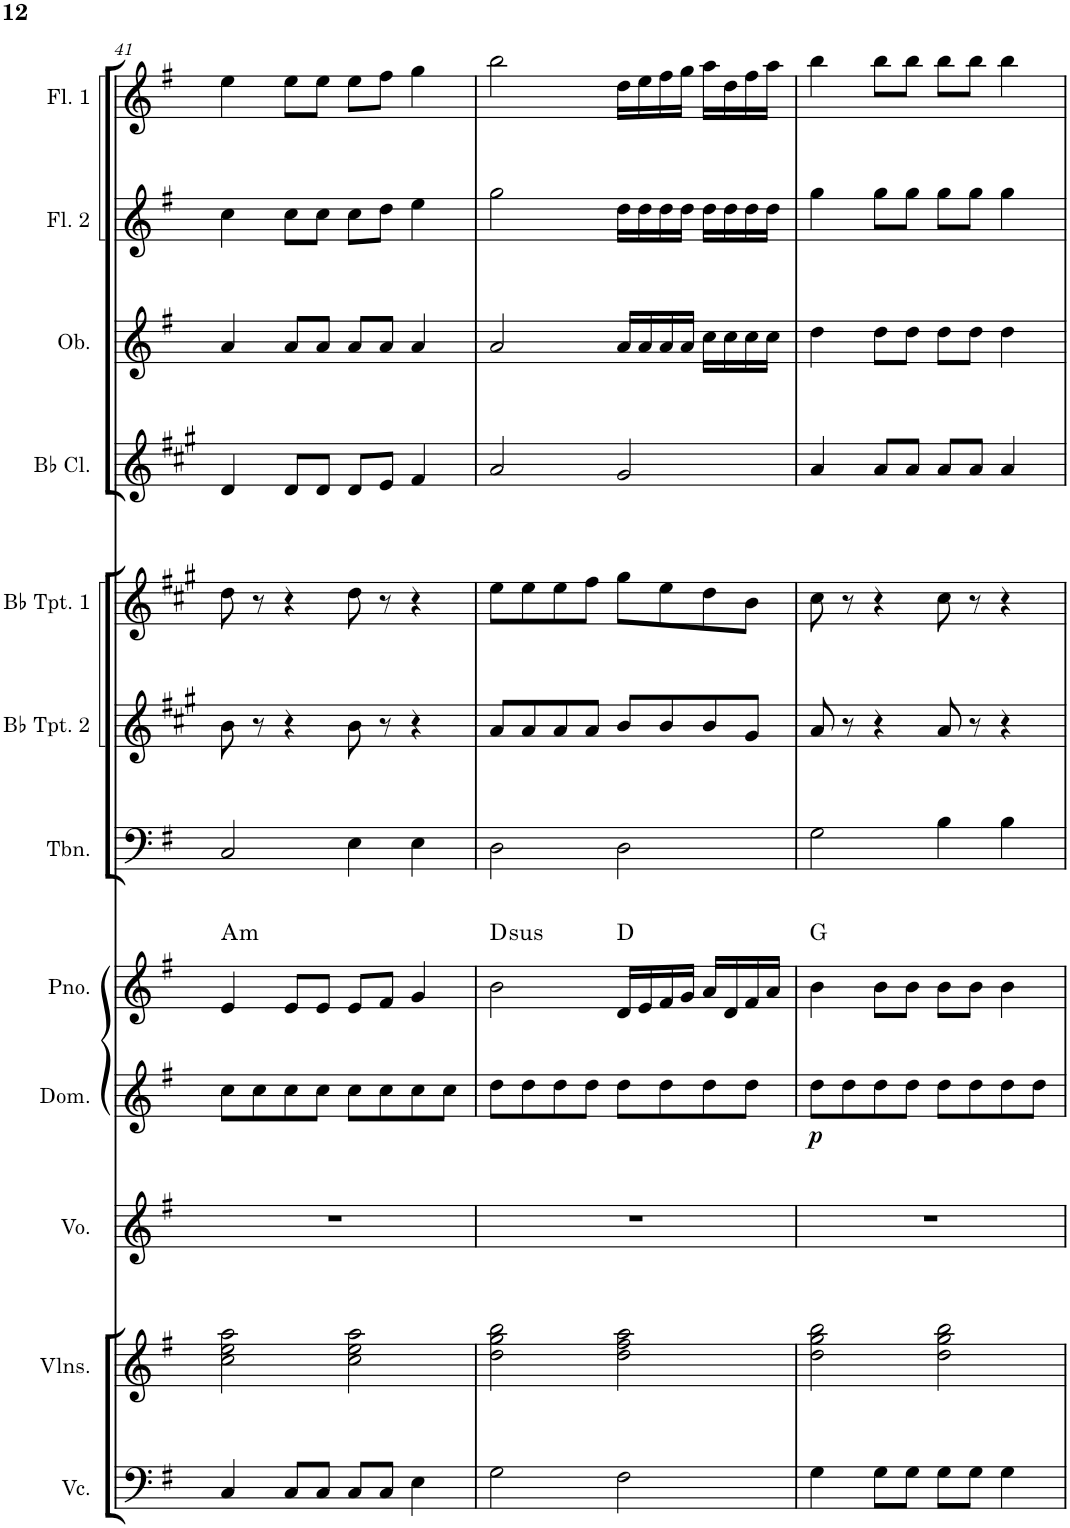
**kern	**kern	**kern	**kern	**dynam	**kern	**harte	**kern	**kern	**kern	**kern	**kern	**kern	**kern
*part12	*part11	*part10	*part9	*part9	*part8	*part8	*part7	*part6	*part5	*part4	*part3	*part2	*part1
*staff12	*staff11	*staff10	*staff9	*staff9	*staff8	*	*staff7	*staff6	*staff5	*staff4	*staff3	*staff2	*staff1
*I"Violoncello	*I"Violins	*I"Voice	*I"Domra	*	*I"Piano	*	*I"Trombone	*I"Bb Trumpet 2	*I"Bb Trumpet 1	*I"Bb Clarinet	*I"Oboe	*I"Flute 2	*I"Flute 1
*I'Vc.	*I'Vlns.	*I'Vo.	*I'Dom.	*	*I'Pno.	*	*I'Tbn.	*I'Bb Tpt. 2	*I'Bb Tpt. 1	*I'Bb Cl.	*I'Ob.	*I'Fl. 2	*I'Fl. 1
!!LO:PB:g=z
*clefF4	*clefG2	*clefG2	*clefG2	*	*clefG2	*	*clefF4	*clefG2	*clefG2	*clefG2	*clefG2	*clefG2	*clefG2
*	*	*	*	*	*	*	*	*Trd1c2	*Trd1c2	*Trd1c2	*	*	*
*k[f#]	*k[f#]	*k[f#]	*k[f#]	*	*k[f#]	*	*k[f#]	*k[f#c#g#]	*k[f#c#g#]	*k[f#c#g#]	*k[f#]	*k[f#]	*k[f#]
*M4/4	*M4/4	*M4/4	*M4/4	*	*M4/4	*	*M4/4	*M4/4	*M4/4	*M4/4	*M4/4	*M4/4	*M4/4
=41	=41	=41	=41	=41	=41	=41	=41	=41	=41	=41	=41	=41	=41
!	!	!	!	!	!	!LO:H:kt=m	!	!	!	!	!	!	!
4C/	2cc\ 2ee\ 2aa\	1r	8cc\L	.	4e/	A:min	2C/	8b\	8dd\	4d/	4a/	4cc\	4ee\
.	.	.	8cc\	.	.	.	.	8r	8r	.	.	.	.
8C/L	.	.	8cc\	.	8e/L	.	.	4r	4r	8d/L	8a/L	8cc\L	8ee\L
8C/J	.	.	8cc\J	.	8e/J	.	.	.	.	8d/J	8a/J	8cc\J	8ee\J
8C/L	2cc\ 2ee\ 2aa\	.	8cc\L	.	8e/L	.	4E\	8b\	8dd\	8d/L	8a/L	8cc\L	8ee\L
8C/J	.	.	8cc\	.	8f#/J	.	.	8r	8r	8e/J	8a/J	8dd\J	8ff#\J
4E\	.	.	8cc\	.	4g/	.	4E\	4r	4r	4f#/	4a/	4ee\	4gg\
.	.	.	8cc\J	.	.	.	.	.	.	.	.	.	.
=42	=42	=42	=42	=42	=42	=42	=42	=42	=42	=42	=42	=42	=42
!	!	!	!	!	!	!LO:H:kt=sus	!	!	!	!	!	!	!
2G\	2dd\ 2gg\ 2bb\	1r	8dd\L	.	2b\	D:sus4	2D\	8a/L	8ee\L	2a/	2a/	2gg\	2bb\
.	.	.	8dd\	.	.	.	.	8a/	8ee\	.	.	.	.
.	.	.	8dd\	.	.	.	.	8a/	8ee\	.	.	.	.
.	.	.	8dd\J	.	.	.	.	8a/J	8ff#\J	.	.	.	.
2F#\	2dd\ 2ff#\ 2aa\	.	8dd\L	.	16d/LL	D:maj	2D\	8b/L	8gg#\L	2g#/	16a/LL	16dd\LL	16dd\LL
.	.	.	.	.	16e/	.	.	.	.	.	16a/	16dd\	16ee\
.	.	.	8dd\	.	16f#/	.	.	8b/	8ee\	.	16a/	16dd\	16ff#\
.	.	.	.	.	16g/JJ	.	.	.	.	.	16a/JJ	16dd\JJ	16gg\JJ
.	.	.	8dd\	.	16a/LL	.	.	8b/	8dd\	.	16cc\LL	16dd\LL	16aa\LL
.	.	.	.	.	16d/	.	.	.	.	.	16cc\	16dd\	16dd\
.	.	.	8dd\J	.	16f#/	.	.	8g#/J	8b\J	.	16cc\	16dd\	16ff#\
.	.	.	.	.	16a/JJ	.	.	.	.	.	16cc\JJ	16dd\JJ	16aa\JJ
=43	=43	=43	=43	=43	=43	=43	=43	=43	=43	=43	=43	=43	=43
!	!	!	!	!LO:DY:b	!	!	!	!	!	!	!	!	!
4G\	2dd\ 2gg\ 2bb\	1r	8dd\L	p	4b\	G:maj	2G\	8a/	8cc#\	4a/	4dd\	4gg\	4bb\
.	.	.	8dd\	.	.	.	.	8r	8r	.	.	.	.
8G\L	.	.	8dd\	.	8b\L	.	.	4r	4r	8a/L	8dd\L	8gg\L	8bb\L
8G\J	.	.	8dd\J	.	8b\J	.	.	.	.	8a/J	8dd\J	8gg\J	8bb\J
8G\L	2dd\ 2gg\ 2bb\	.	8dd\L	.	8b\L	.	4B\	8a/	8cc#\	8a/L	8dd\L	8gg\L	8bb\L
8G\J	.	.	8dd\	.	8b\J	.	.	8r	8r	8a/J	8dd\J	8gg\J	8bb\J
4G\	.	.	8dd\	.	4b\	.	4B\	4r	4r	4a/	4dd\	4gg\	4bb\
.	.	.	8dd\J	.	.	.	.	.	.	.	.	.	.
=	=	=	=	=	=	=	=	=	=	=	=	=	=
*-	*-	*-	*-	*-	*-	*-	*-	*-	*-	*-	*-	*-	*-
